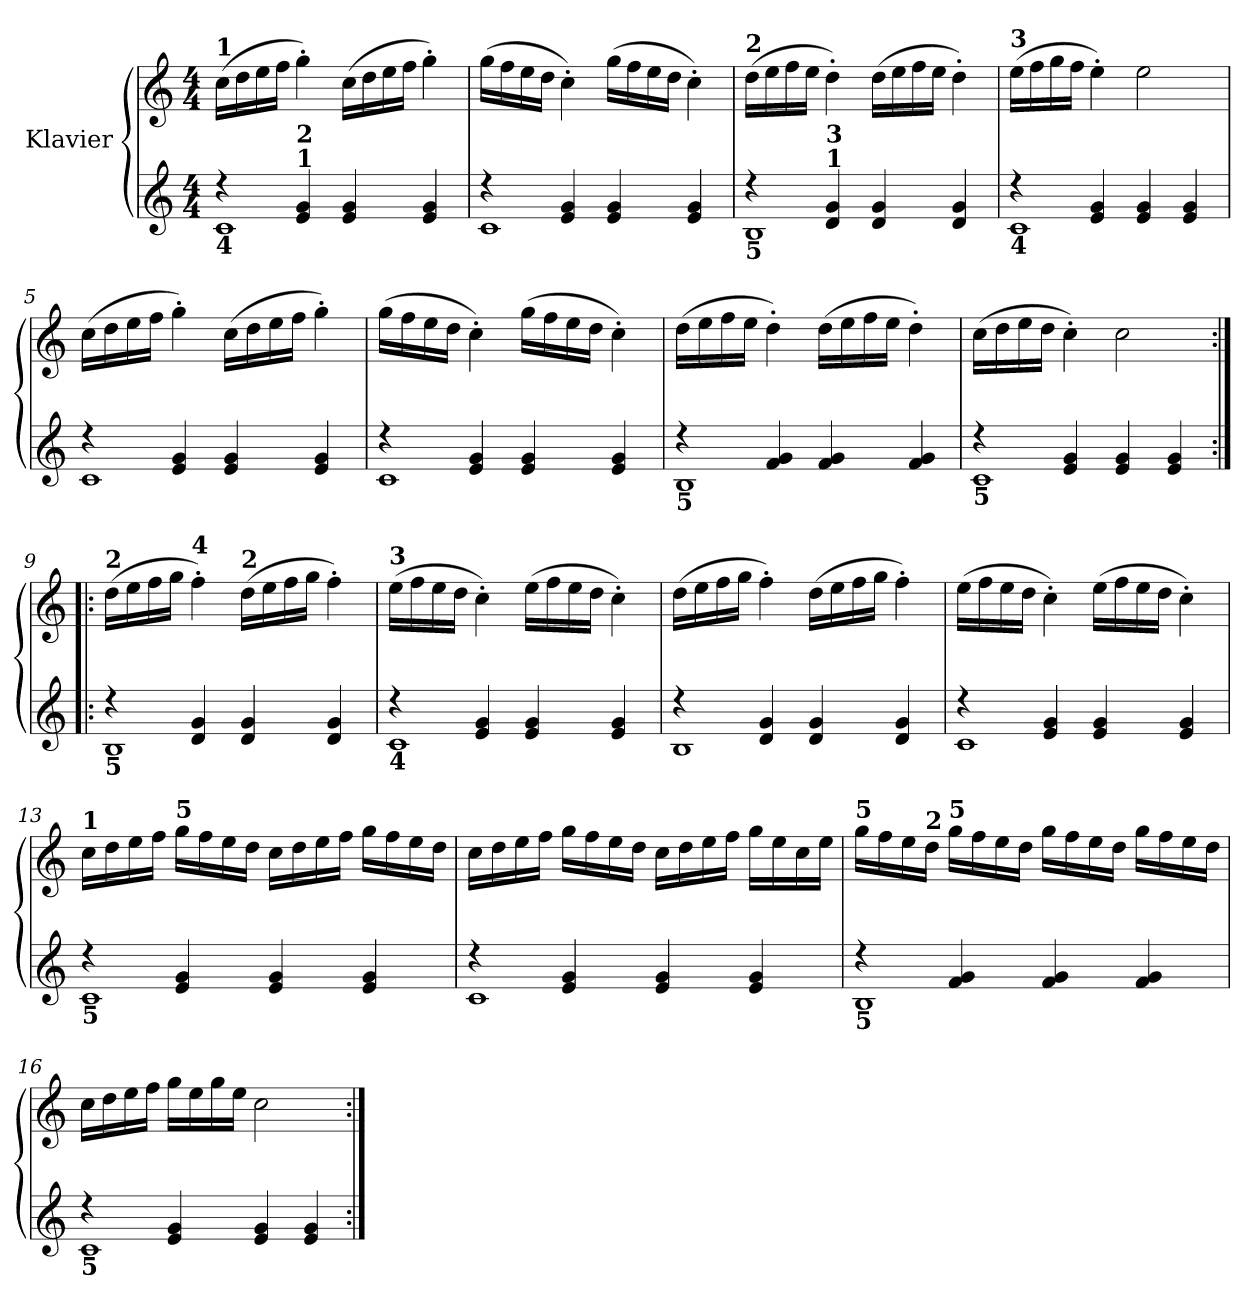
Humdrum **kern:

**kern	**kern
*part1	*part1
*staff2	*staff1
*I"Klavier	*
!!LO:PB:g=z
*clefG2	*clefG2
*k[]	*k[]
*C:	*C:
*M4/4	*M4/4
=1	=1
*^	*
!	!	!LO:TX:a:B:t=1
!LO:TX:b:B:t=4	!	!
4r	1ci	(16cci\LL
.	.	16ddi\
.	.	16eei\
.	.	16ffi\JJ
!LO:TX:a:B:t=1	!	!
!LO:TX:B:t=2	!	!
4ei/ 4gi	.	4gg'i\)
4ei/ 4gi	.	(16cci\LL
.	.	16ddi\
.	.	16eei\
.	.	16ffi\JJ
4ei/ 4gi	.	4gg'i\)
=2	=2	=2
4r	1ci	(16ggi\LL
.	.	16ffi\
.	.	16eei\
.	.	16ddi\JJ
4ei/ 4gi	.	4cc'i\)
4ei/ 4gi	.	(16ggi\LL
.	.	16ffi\
.	.	16eei\
.	.	16ddi\JJ
4ei/ 4gi	.	4cc'i\)
=3	=3	=3
!	!	!LO:TX:a:B:t=2
!LO:TX:b:B:t=5	!	!
4r	1Bi	(16ddi\LL
.	.	16eei\
.	.	16ffi\
.	.	16eei\JJ
!LO:TX:a:B:t=1	!	!
!LO:TX:B:t=3	!	!
4di/ 4gi	.	4dd'i\)
4di/ 4gi	.	(16ddi\LL
.	.	16eei\
.	.	16ffi\
.	.	16eei\JJ
4di/ 4gi	.	4dd'i\)
=4	=4	=4
!	!	!LO:TX:a:B:t=3
!LO:TX:b:B:t=4	!	!
4r	1ci	(16eei\LL
.	.	16ffi\
.	.	16ggi\
.	.	16ffi\JJ
4ei/ 4gi	.	4ee'i\)
4ei/ 4gi	.	2eei\
4ei/ 4gi	.	.
!!LO:LB:g=z
=5	=5	=5
4r	1ci	(16cci\LL
.	.	16ddi\
.	.	16eei\
.	.	16ffi\JJ
4ei/ 4gi	.	4gg'i\)
4ei/ 4gi	.	(16cci\LL
.	.	16ddi\
.	.	16eei\
.	.	16ffi\JJ
4ei/ 4gi	.	4gg'i\)
=6	=6	=6
4r	1ci	(16ggi\LL
.	.	16ffi\
.	.	16eei\
.	.	16ddi\JJ
4ei/ 4gi	.	4cc'i\)
4ei/ 4gi	.	(16ggi\LL
.	.	16ffi\
.	.	16eei\
.	.	16ddi\JJ
4ei/ 4gi	.	4cc'i\)
=7	=7	=7
!LO:TX:b:B:t=5	!	!
4r	1Bi	(16ddi\LL
.	.	16eei\
.	.	16ffi\
.	.	16eei\JJ
4fi/ 4gi	.	4dd'i\)
4fi/ 4gi	.	(16ddi\LL
.	.	16eei\
.	.	16ffi\
.	.	16eei\JJ
4fi/ 4gi	.	4dd'i\)
=8	=8	=8
!LO:TX:b:B:t=5	!	!
4r	1ci	(16cci\LL
.	.	16ddi\
.	.	16eei\
.	.	16ddi\JJ
4ei/ 4gi	.	4cc'i\)
4ei/ 4gi	.	2cci\
4ei/ 4gi	.	.
!!LO:LB:g=z
=9:|!|:	=9:|!|:	=9:|!|:
!	!	!LO:TX:a:B:t=2
!LO:TX:b:B:t=5	!	!
4r	1Bi	(16ddi\LL
.	.	16eei\
.	.	16ffi\
.	.	16ggi\JJ
!	!	!LO:TX:a:B:t=4
4di/ 4gi	.	4ff'i\)
!	!	!LO:TX:a:B:t=2
4di/ 4gi	.	(16ddi\LL
.	.	16eei\
.	.	16ffi\
.	.	16ggi\JJ
4di/ 4gi	.	4ff'i\)
=10	=10	=10
!	!	!LO:TX:a:B:t=3
!LO:TX:b:B:t=4	!	!
4r	1ci	(16eei\LL
.	.	16ffi\
.	.	16eei\
.	.	16ddi\JJ
4ei/ 4gi	.	4cc'i\)
4ei/ 4gi	.	(16eei\LL
.	.	16ffi\
.	.	16eei\
.	.	16ddi\JJ
4ei/ 4gi	.	4cc'i\)
=11	=11	=11
4r	1Bi	(16ddi\LL
.	.	16eei\
.	.	16ffi\
.	.	16ggi\JJ
4di/ 4gi	.	4ff'i\)
4di/ 4gi	.	(16ddi\LL
.	.	16eei\
.	.	16ffi\
.	.	16ggi\JJ
4di/ 4gi	.	4ff'i\)
=12	=12	=12
4r	1ci	(16eei\LL
.	.	16ffi\
.	.	16eei\
.	.	16ddi\JJ
4ei/ 4gi	.	4cc'i\)
4ei/ 4gi	.	(16eei\LL
.	.	16ffi\
.	.	16eei\
.	.	16ddi\JJ
4ei/ 4gi	.	4cc'i\)
!!LO:LB:g=z
=13	=13	=13
!	!	!LO:TX:a:B:t=1
!LO:TX:b:B:t=5	!	!
4r	1ci	16cci\LL
.	.	16ddi\
.	.	16eei\
.	.	16ffi\JJ
!	!	!LO:TX:a:B:t=5
4ei/ 4gi	.	16ggi\LL
.	.	16ffi\
.	.	16eei\
.	.	16ddi\JJ
4ei/ 4gi	.	16cci\LL
.	.	16ddi\
.	.	16eei\
.	.	16ffi\JJ
4ei/ 4gi	.	16ggi\LL
.	.	16ffi\
.	.	16eei\
.	.	16ddi\JJ
=14	=14	=14
4r	1ci	16cci\LL
.	.	16ddi\
.	.	16eei\
.	.	16ffi\JJ
4ei/ 4gi	.	16ggi\LL
.	.	16ffi\
.	.	16eei\
.	.	16ddi\JJ
4ei/ 4gi	.	16cci\LL
.	.	16ddi\
.	.	16eei\
.	.	16ffi\JJ
4ei/ 4gi	.	16ggi\LL
.	.	16eei\
.	.	16cci\
.	.	16eei\JJ
!!LO:LB:g=z
=15	=15	=15
!	!	!LO:TX:a:B:t=5
!LO:TX:b:B:t=5	!	!
4r	1Bi	16ggi\LL
.	.	16ffi\
.	.	16eei\
!	!	!LO:TX:a:B:t=2
.	.	16ddi\JJ
!	!	!LO:TX:a:B:t=5
4fi/ 4gi	.	16ggi\LL
.	.	16ffi\
.	.	16eei\
.	.	16ddi\JJ
4fi/ 4gi	.	16ggi\LL
.	.	16ffi\
.	.	16eei\
.	.	16ddi\JJ
4fi/ 4gi	.	16ggi\LL
.	.	16ffi\
.	.	16eei\
.	.	16ddi\JJ
=16	=16	=16
!LO:TX:b:B:t=5	!	!
4r	1ci	16cci\LL
.	.	16ddi\
.	.	16eei\
.	.	16ffi\JJ
4ei/ 4gi	.	16ggi\LL
.	.	16eei\
.	.	16ggi\
.	.	16eei\JJ
4ei/ 4gi	.	2cci\
4ei/ 4gi	.	.
*v	*v	*
=:|!	=:|!
*-	*-
